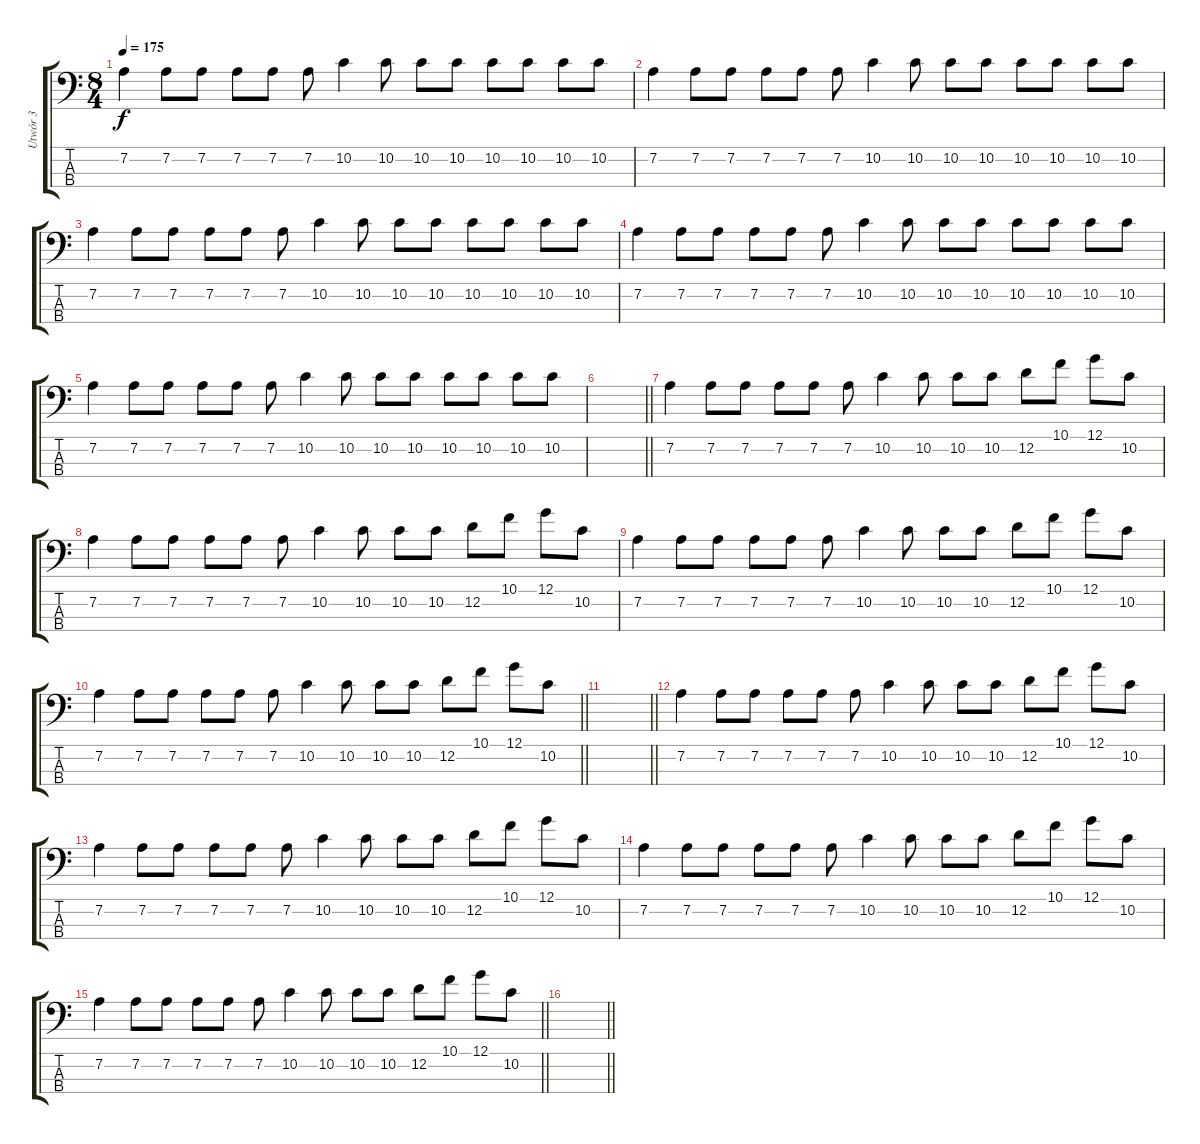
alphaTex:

\track ("Utwór 3" "Utwór 3") {instrument electricbassfinger}
\staff {score tabs}
\tuning (G2 D2 A1 E1) {hide}
\ts (8 4)
\tempo 175
\clef f4
\ks c
7.2.4{dy f} 7.2.8 7.2.8 7.2.8 7.2.8 7.2.8 10.2.4 10.2.8 10.2.8 10.2.8 10.2.8 10.2.8 10.2.8 10.2.8 |
7.2.4 7.2.8 7.2.8 7.2.8 7.2.8 7.2.8 10.2.4 10.2.8 10.2.8 10.2.8 10.2.8 10.2.8 10.2.8 10.2.8 |
7.2.4 7.2.8 7.2.8 7.2.8 7.2.8 7.2.8 10.2.4 10.2.8 10.2.8 10.2.8 10.2.8 10.2.8 10.2.8 10.2.8 |
7.2.4 7.2.8 7.2.8 7.2.8 7.2.8 7.2.8 10.2.4 10.2.8 10.2.8 10.2.8 10.2.8 10.2.8 10.2.8 10.2.8 |
7.2.4 7.2.8 7.2.8 7.2.8 7.2.8 7.2.8 10.2.4 10.2.8 10.2.8 10.2.8 10.2.8 10.2.8 10.2.8 10.2.8 |
\barLineRight lightlight
|
7.2.4 7.2.8 7.2.8 7.2.8 7.2.8 7.2.8 10.2.4 10.2.8 10.2.8 10.2.8 12.2.8 10.1.8 12.1.8 10.2.8 |
7.2.4 7.2.8 7.2.8 7.2.8 7.2.8 7.2.8 10.2.4 10.2.8 10.2.8 10.2.8 12.2.8 10.1.8 12.1.8 10.2.8 |
7.2.4 7.2.8 7.2.8 7.2.8 7.2.8 7.2.8 10.2.4 10.2.8 10.2.8 10.2.8 12.2.8 10.1.8 12.1.8 10.2.8 |
\barLineRight lightlight
7.2.4 7.2.8 7.2.8 7.2.8 7.2.8 7.2.8 10.2.4 10.2.8 10.2.8 10.2.8 12.2.8 10.1.8 12.1.8 10.2.8 |
\barLineRight lightlight
|
7.2.4 7.2.8 7.2.8 7.2.8 7.2.8 7.2.8 10.2.4 10.2.8 10.2.8 10.2.8 12.2.8 10.1.8 12.1.8 10.2.8 |
7.2.4 7.2.8 7.2.8 7.2.8 7.2.8 7.2.8 10.2.4 10.2.8 10.2.8 10.2.8 12.2.8 10.1.8 12.1.8 10.2.8 |
7.2.4 7.2.8 7.2.8 7.2.8 7.2.8 7.2.8 10.2.4 10.2.8 10.2.8 10.2.8 12.2.8 10.1.8 12.1.8 10.2.8 |
\barLineRight lightlight
7.2.4 7.2.8 7.2.8 7.2.8 7.2.8 7.2.8 10.2.4 10.2.8 10.2.8 10.2.8 12.2.8 10.1.8 12.1.8 10.2.8 |
\barLineRight lightlight
